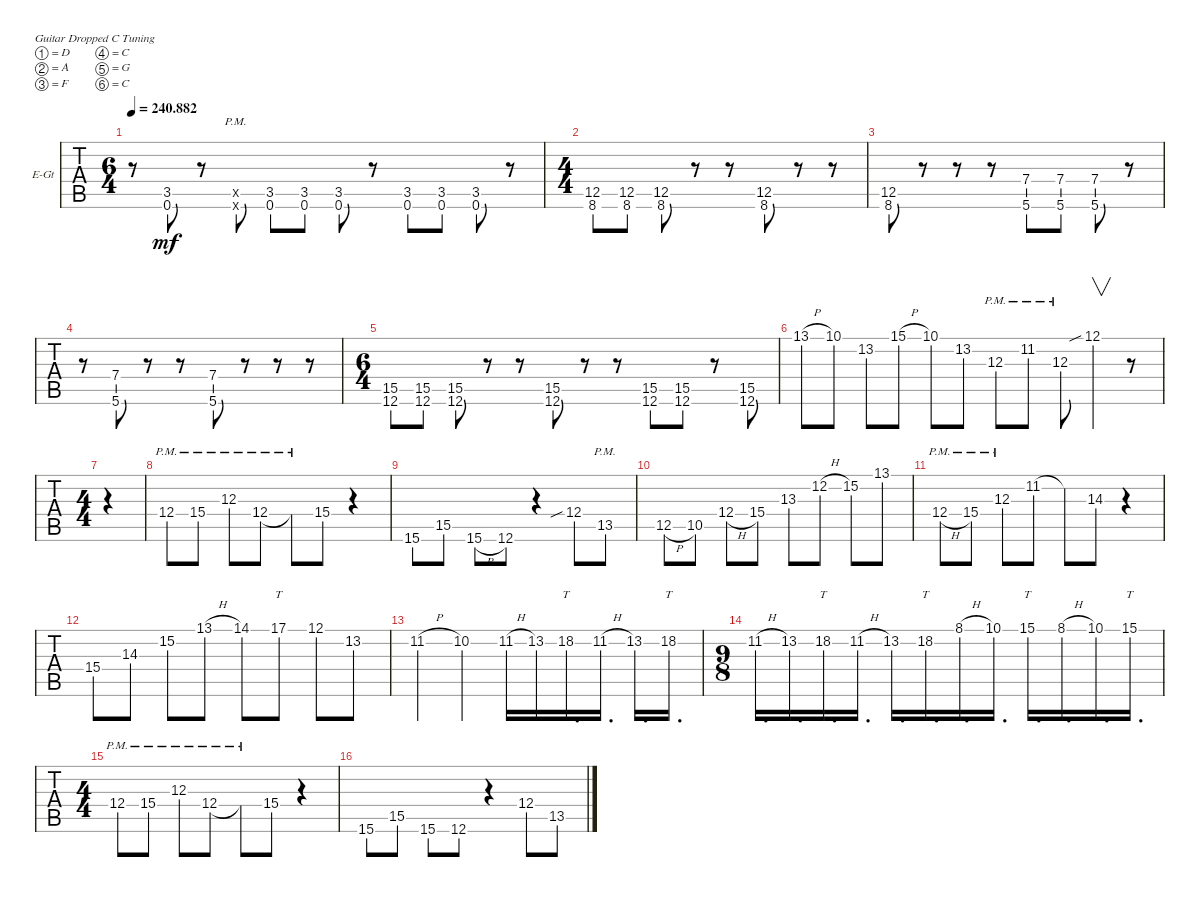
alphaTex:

\bracketExtendMode groupsimilarinstruments
\firstSystemTrackNameOrientation horizontal
\otherSystemsTrackNameOrientation horizontal
\track ("Electric Guitar" "E-Gt") {instrument overdrivenguitar}
\staff {tabs}
\tuning (D4 A3 F3 C3 G2 C2)
\ts (6 4)
\tempo
240.882
\accidentals auto
\clef g2
\ottava regular
\simile none
\ks c
r.8{dy mf} (0.6 3.5).8 r.8 (0.6{pm x} 0.5{x}).8 (0.6 3.5).8 (0.6 3.5).8 (0.6 3.5).8 r.8 (0.6 3.5).8 (0.6 3.5).8 (0.6 3.5).8 r.8 |
\ts (4 4)
(12.5 8.6).8 (12.5 8.6).8 (12.5 8.6).8 r.8 r.8 (12.5 8.6).8 r.8 r.8 |
(12.5 8.6).8 r.8 r.8 r.8 (5.6 7.4).8 (5.6 7.4).8 (5.6 7.4).8 r.8 |
r.8 (5.6 7.4).8 r.8 r.8 (5.6 7.4).8 r.8 r.8 r.8 |
\ts (6 4)
(12.6 15.5).8 (12.6 15.5).8 (12.6 15.5).8 r.8 r.8 (12.6 15.5).8 r.8 r.8 (12.6 15.5).8 (12.6 15.5).8 r.8 (12.6 15.5).8 |
13.1{h}.8 10.1.8 13.2.8 15.1{h}.8 10.1.8 13.2.8 12.3{pm}.8 11.2{pm}.8 12.3{pm}.8 12.1{sib}.4{v} r.8 |
\ts (4 4)
|
12.4{pm}.8 15.4{pm}.8 12.3{pm}.8 12.4{pm}.8 12.4{pm t}.8 15.4.8 r.4 |
15.6.8 15.5.8 15.6{h}.8 12.6.8 r.4 12.4{sib}.8 13.5{pm}.8 |
12.5{h}.8 10.5.8 12.4{h}.8 15.4.8 13.3.8 12.2{h}.8 15.2.8 13.1.8 |
12.4{h pm}.8 15.4{pm}.8 12.3{pm}.8 11.2.8 11.2{t}.8 14.3.8 r.4 |
15.4.8 14.3.8 15.2.8 13.1{h}.8 14.1.8 17.1.8{tt} 12.1.8 13.2.8 |
11.2{h}.4 10.2.4 11.2{h}.16 13.2.16 18.2.16{tt d} 11.2{h}.16{d} 13.2.16{d} 18.2.16{tt d} |
\ts (9 8)
11.2{h}.16{d} 13.2.16{d} 18.2.16{tt d} 11.2{h}.16{d} 13.2.16{d} 18.2.16{tt d} 8.1{h}.16{d} 10.1.16{d} 15.1.16{tt d} 8.1{h}.16{d} 10.1.16{d} 15.1.16{tt d} |
\ts (4 4)
12.4{pm}.8 15.4{pm}.8 12.3{pm}.8 12.4{pm}.8 12.4{pm t}.8 15.4.8 r.4 |
15.6.8 15.5.8 15.6.8 12.6.8 r.4 12.4.8 13.5.8
